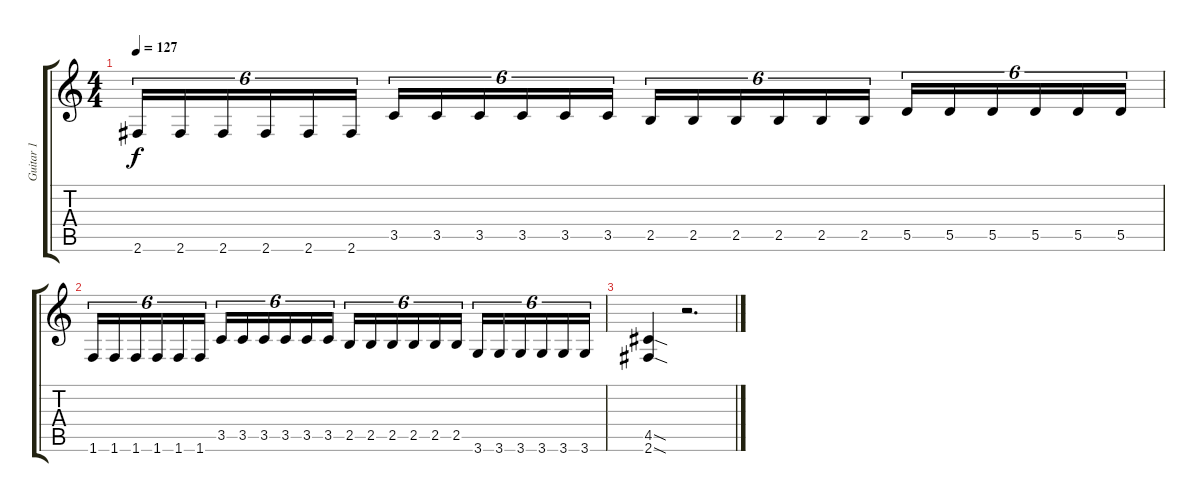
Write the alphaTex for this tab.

\track ("Guitar 1" "Guitar 1") {instrument distortionguitar}
\staff {score tabs}
\tuning (E4 B3 G3 D3 A2 E2) {hide}
\ts (4 4)
\tempo 127
\clef g2
\ks c
2.6.16{tu (6 4) dy f} 2.6.16{tu (6 4)} 2.6.16{tu (6 4)} 2.6.16{tu (6 4)} 2.6.16{tu (6 4)} 2.6.16{tu (6 4)} 3.5.16{tu (6 4)} 3.5.16{tu (6 4)} 3.5.16{tu (6 4)} 3.5.16{tu (6 4)} 3.5.16{tu (6 4)} 3.5.16{tu (6 4)} 2.5.16{tu (6 4)} 2.5.16{tu (6 4)} 2.5.16{tu (6 4)} 2.5.16{tu (6 4)} 2.5.16{tu (6 4)} 2.5.16{tu (6 4)} 5.5.16{tu (6 4)} 5.5.16{tu (6 4)} 5.5.16{tu (6 4)} 5.5.16{tu (6 4)} 5.5.16{tu (6 4)} 5.5.16{tu (6 4)} |
1.6.16{tu (6 4)} 1.6.16{tu (6 4)} 1.6.16{tu (6 4)} 1.6.16{tu (6 4)} 1.6.16{tu (6 4)} 1.6.16{tu (6 4)} 3.5.16{tu (6 4)} 3.5.16{tu (6 4)} 3.5.16{tu (6 4)} 3.5.16{tu (6 4)} 3.5.16{tu (6 4)} 3.5.16{tu (6 4)} 2.5.16{tu (6 4)} 2.5.16{tu (6 4)} 2.5.16{tu (6 4)} 2.5.16{tu (6 4)} 2.5.16{tu (6 4)} 2.5.16{tu (6 4)} 3.6.16{tu (6 4)} 3.6.16{tu (6 4)} 3.6.16{tu (6 4)} 3.6.16{tu (6 4)} 3.6.16{tu (6 4)} 3.6.16{tu (6 4)} |
(4.5{sod} 2.6{sod}).4 r.2{d}
